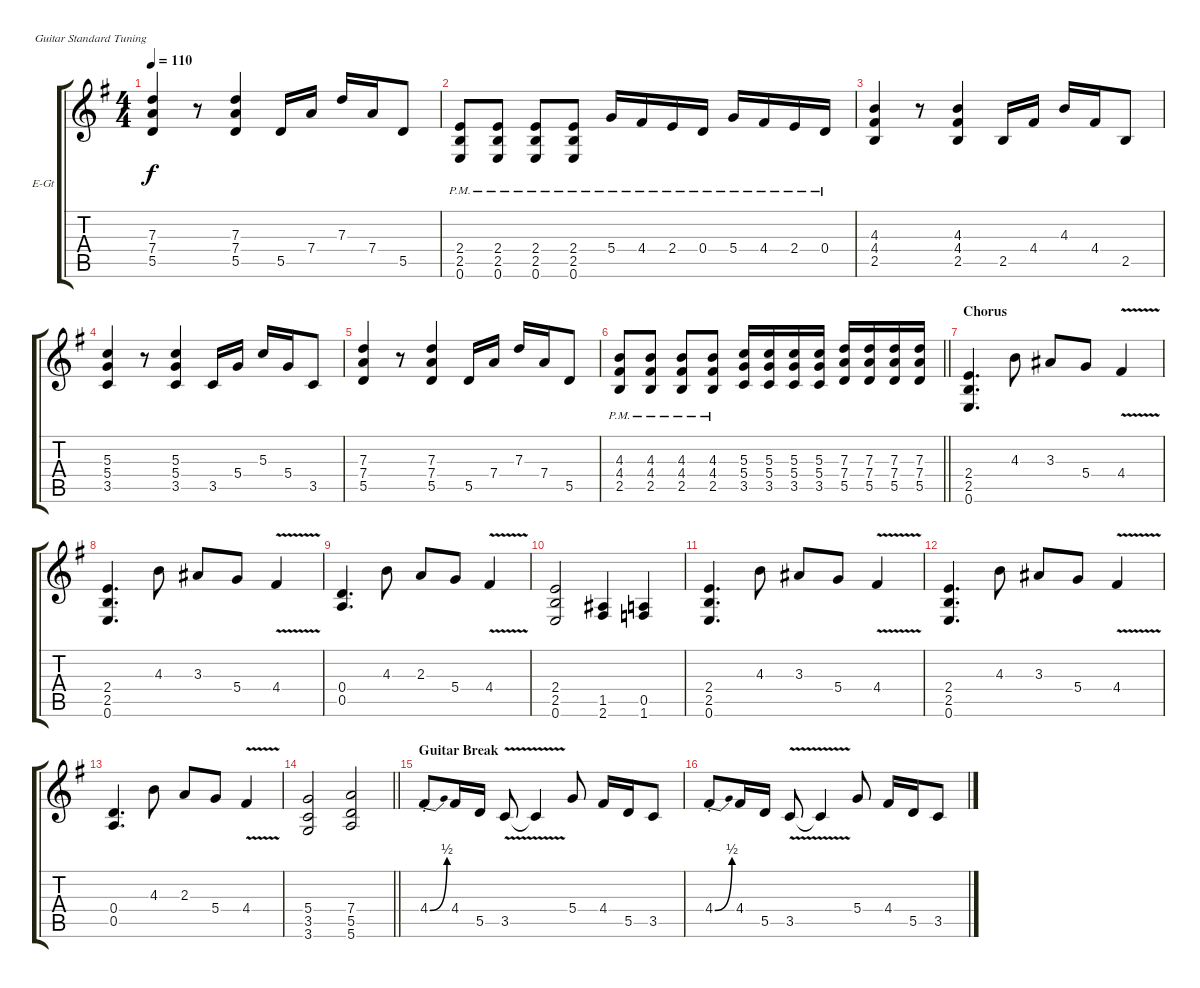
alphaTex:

\bracketExtendMode groupsimilarinstruments
\firstSystemTrackNameOrientation horizontal
\otherSystemsTrackNameOrientation horizontal
\track ("Гитара 1" "E-Gt") {instrument distortionguitar}
\staff {score tabs}
\tuning (E4 B3 G3 D3 A2 E2)
\ts (4 4)
\tempo 110
\clef g2
\ks eminor
(7.4 5.5 7.3).4{dy f} r.8 (7.4 5.5 7.3).4 5.5.16 7.4.16 7.3.16 7.4.16 5.5.8 |
(2.5{pm} 0.6{pm} 2.4).8 (2.5{pm} 0.6{pm} 2.4).8 (2.5{pm} 0.6{pm} 2.4).8 (2.5{pm} 0.6{pm} 2.4).8 5.4{pm}.16 4.4{pm}.16 2.4{pm}.16 0.4{pm}.16 5.4{pm}.16 4.4{pm}.16 2.4{pm}.16 0.4{pm}.16 |
(4.4 2.5 4.3).4 r.8 (4.4 2.5 4.3).4 2.5.16 4.4.16 4.3.16 4.4.16 2.5.8 |
(5.4 3.5 5.3).4 r.8 (5.4 3.5 5.3).4 3.5.16 5.4.16 5.3.16 5.4.16 3.5.8 |
(7.4 5.5 7.3).4 r.8 (7.4 5.5 7.3).4 5.5.16 7.4.16 7.3.16 7.4.16 5.5.8 |
\barLineRight lightlight
(4.4{pm} 2.5{pm} 4.3).8 (4.4{pm} 2.5{pm} 4.3).8 (4.4{pm} 2.5{pm} 4.3).8 (4.4{pm} 2.5{pm} 4.3).8 (5.4 3.5 5.3).16 (5.4 3.5 5.3).16 (5.4 3.5 5.3).16 (5.4 3.5 5.3).16 (7.4 5.5 7.3).16 (7.4 5.5 7.3).16 (7.4 5.5 7.3).16 (7.4 5.5 7.3).16 |
\section ("" "Chorus")
(2.4 2.5 0.6).4{d} 4.3.8 3.3.8 5.4.8 4.4{v}.4 |
(2.4 2.5 0.6).4{d} 4.3.8 3.3.8 5.4.8 4.4{v}.4 |
(0.4 0.5).4{d} 4.3.8 2.3.8 5.4.8 4.4{v}.4 |
(2.4 2.5 0.6).2 (1.5 2.6).4 (0.5 1.6).4 |
(2.4 2.5 0.6).4{d} 4.3.8 3.3.8 5.4.8 4.4{v}.4 |
(2.4 2.5 0.6).4{d} 4.3.8 3.3.8 5.4.8 4.4{v}.4 |
(0.4 0.5).4{d} 4.3.8 2.3.8 5.4.8 4.4{v}.4 |
\barLineRight lightlight
(5.4 3.5 3.6).2 (7.4 5.5 5.6).2 |
\section ("" "Guitar Break")
4.4{be (bend 0 0 60 2) st}.8 4.4.16 5.5.16 3.5{v}.8 3.5{v t}.4 5.4.8 4.4.16 5.5.16 3.5.8 |
4.4{be (bend 0 0 60 2) st}.8 4.4.16 5.5.16 3.5{v}.8 3.5{v t}.4 5.4.8 4.4.16 5.5.16 3.5.8
